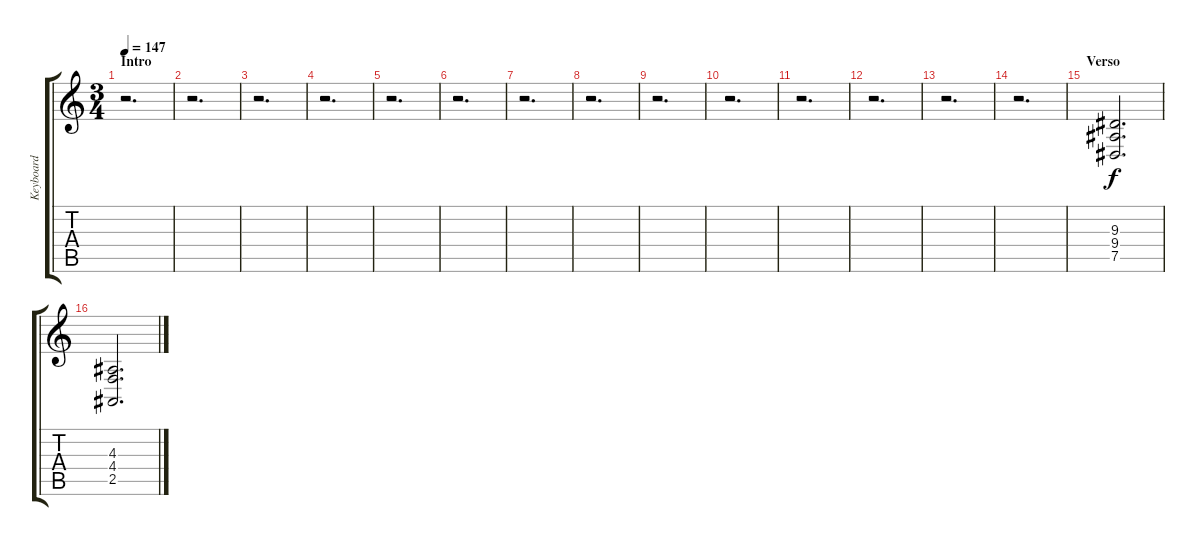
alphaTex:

\track ("Keyboard" "Keyboard") {instrument harpsichord}
\staff {score tabs}
\tuning (Eb4 Bb3 Gb3 Db3 Ab2 Eb2) {hide}
\ts (3 4)
\section ("" "Intro")
\tempo 147
\clef g2
\ks c
r.2{d dy f instrument harpsichord} |
r.2{d} |
r.2{d} |
r.2{d} |
r.2{d} |
r.2{d} |
r.2{d} |
r.2{d} |
r.2{d} |
r.2{d} |
r.2{d} |
r.2{d} |
r.2{d} |
r.2{d} |
\section ("" "Verso")
(9.3 9.4 7.5).2{d} |
(4.3 4.4 2.5).2{d}
